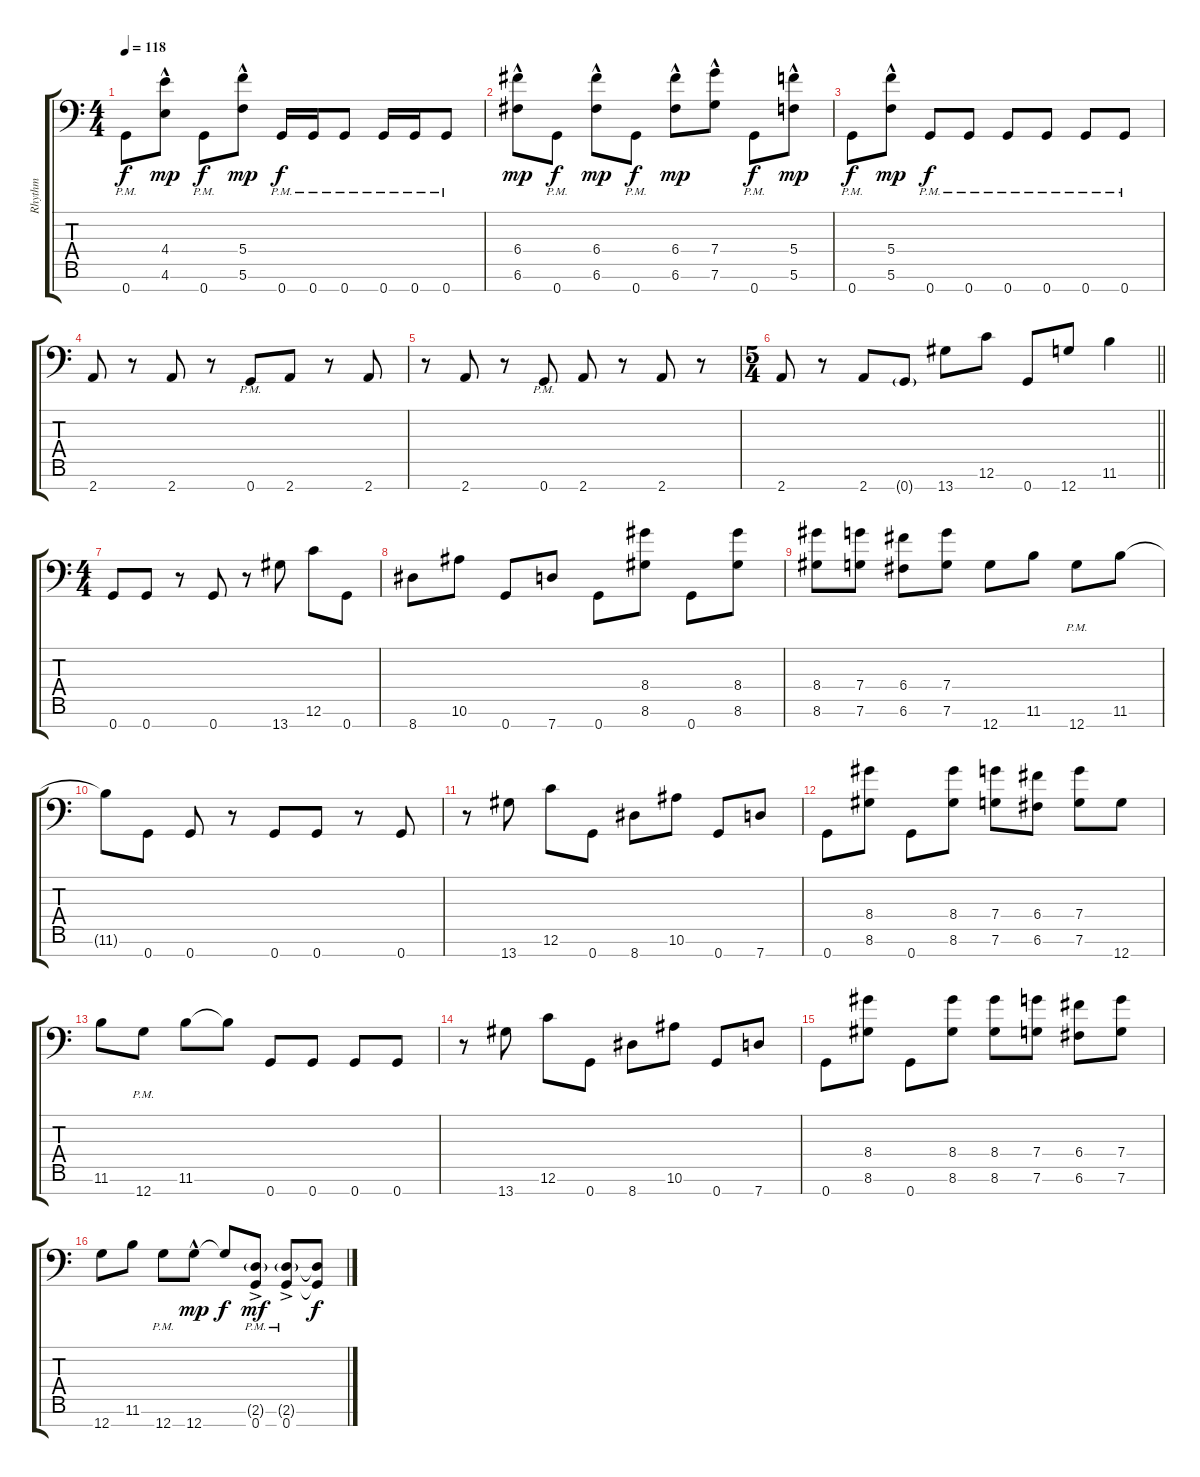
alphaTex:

\track ("Rhythm" "Rhythm") {instrument distortionguitar}
\staff {score tabs}
\tuning (E4 C4 G3 C3 G2 C2 G1) {hide}
\ts (4 4)
\tempo 118
\clef f4
\ks c
0.7{pm}.8{dy f} (4.4{hac} 4.6{hac}).8{dy mp} 0.7{pm}.8{dy f} (5.4{hac} 5.6{hac}).8{dy mp} 0.7{pm}.16{dy f} 0.7{pm}.16 0.7{pm}.8 0.7{pm}.16 0.7{pm}.16 0.7{pm}.8 |
(6.4{hac} 6.6{hac}).8{dy mp} 0.7{pm}.8{dy f} (6.4{hac} 6.6{hac}).8{dy mp} 0.7{pm}.8{dy f} (6.4{hac} 6.6{hac}).8{dy mp} (7.4{hac} 7.6{hac}).8 0.7{pm}.8{dy f} (5.4{hac} 5.6{hac}).8{dy mp} |
0.7{pm}.8{dy f} (5.4{hac} 5.6{hac}).8{dy mp} 0.7{pm}.8{dy f} 0.7{pm}.8 0.7{pm}.8 0.7{pm}.8 0.7{pm}.8 0.7{pm}.8 |
2.7.8 r.8 2.7.8 r.8 0.7{pm}.8 2.7.8 r.8 2.7.8 |
r.8 2.7.8 r.8 0.7{pm}.8 2.7.8 r.8 2.7.8 r.8 |
\ts (5 4)
\barLineRight lightlight
2.7.8 r.8 2.7.8 0.7{g}.8 13.7.8 12.6.8 0.7.8 12.7.8 11.6.4 |
\ts (4 4)
0.7.8 0.7.8 r.8 0.7.8 r.8 13.7.8 12.6.8 0.7.8 |
8.7.8 10.6.8 0.7.8 7.7.8 0.7.8 (8.4 8.6).8 0.7.8 (8.4 8.6).8 |
(8.4 8.6).8 (7.4 7.6).8 (6.4 6.6).8 (7.4 7.6).8 12.7.8 11.6.8 12.7{pm}.8 11.6.8 |
11.6{t}.8 0.7.8 0.7.8 r.8 0.7.8 0.7.8 r.8 0.7.8 |
r.8 13.7.8 12.6.8 0.7.8 8.7.8 10.6.8 0.7.8 7.7.8 |
0.7.8 (8.4 8.6).8 0.7.8 (8.4 8.6).8 (7.4 7.6).8 (6.4 6.6).8 (7.4 7.6).8 12.7.8 |
11.6.8 12.7{pm}.8 11.6.8 11.6{t}.8 0.7.8 0.7.8 0.7.8 0.7.8 |
r.8 13.7.8 12.6.8 0.7.8 8.7.8 10.6.8 0.7.8 7.7.8 |
0.7.8 (8.4 8.6).8 0.7.8 (8.4 8.6).8 (8.4 8.6).8 (7.4 7.6).8 (6.4 6.6).8 (7.4 7.6).8 |
12.7.8 11.6.8 12.7{pm}.8 12.7{hac}.8{dy mp} 12.7{t}.8{dy f} (2.6{g pm} 0.7{ac pm}).8{dy mf} (2.6{g pm} 0.7{ac pm}).8 (2.6{t} 0.7{t}).8{dy f}
